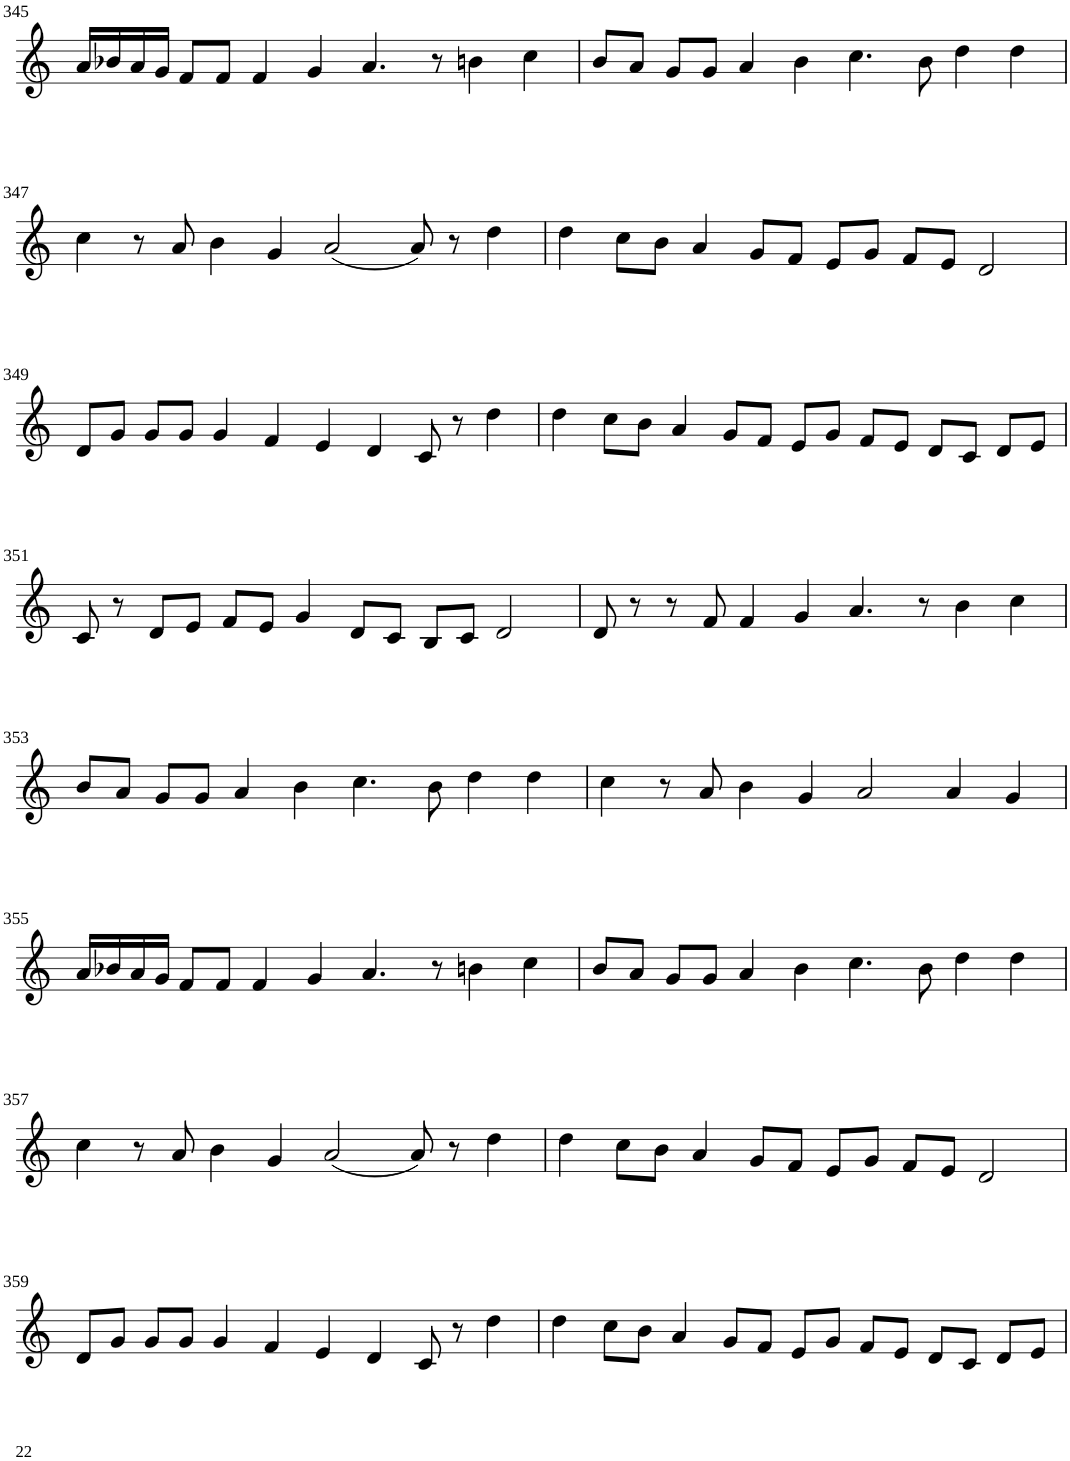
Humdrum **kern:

**kern
*part1
*staff1
*I"Violin
!!LO:PB:g=z
*clefG2
*k[]
*M8/4
=345
16a/LL
16b-X/
16a/
16g/JJ
8f/L
8f/J
4f/
4g/
4.a/
8r
4bn\
4cc\
=346
8b/L
8a/J
8g/L
8g/J
4a/
4b\
4.cc\
8b\
4dd\
4dd\
!!LO:LB:g=z
=347
4cc\
8r
8a/
4b\
4g/
(2a/
8a/)
8r
4dd\
=348
4dd\
8cc\L
8b\J
4a/
8g/L
8f/J
8e/L
8g/J
8f/L
8e/J
2d/
!!LO:LB:g=z
=349
8d/L
8g/J
8g/L
8g/J
4g/
4f/
4e/
4d/
8c/
8r
4dd\
=350
4dd\
8cc\L
8b\J
4a/
8g/L
8f/J
8e/L
8g/J
8f/L
8e/J
8d/L
8c/J
8d/L
8e/J
!!LO:LB:g=z
=351
8c/
8r
8d/L
8e/J
8f/L
8e/J
4g/
8d/L
8c/J
8B/L
8c/J
2d/
=352
8d/
8r
8r
8f/
4f/
4g/
4.a/
8r
4b\
4cc\
!!LO:LB:g=z
=353
8b/L
8a/J
8g/L
8g/J
4a/
4b\
4.cc\
8b\
4dd\
4dd\
=354
4cc\
8r
8a/
4b\
4g/
2a/
4a/
4g/
!!LO:LB:g=z
=355
16a/LL
16b-X/
16a/
16g/JJ
8f/L
8f/J
4f/
4g/
4.a/
8r
4bn\
4cc\
=356
8b/L
8a/J
8g/L
8g/J
4a/
4b\
4.cc\
8b\
4dd\
4dd\
!!LO:LB:g=z
=357
4cc\
8r
8a/
4b\
4g/
(2a/
8a/)
8r
4dd\
=358
4dd\
8cc\L
8b\J
4a/
8g/L
8f/J
8e/L
8g/J
8f/L
8e/J
2d/
!!LO:LB:g=z
=359
8d/L
8g/J
8g/L
8g/J
4g/
4f/
4e/
4d/
8c/
8r
4dd\
=360
4dd\
8cc\L
8b\J
4a/
8g/L
8f/J
8e/L
8g/J
8f/L
8e/J
8d/L
8c/J
8d/L
8e/J
=
*-
